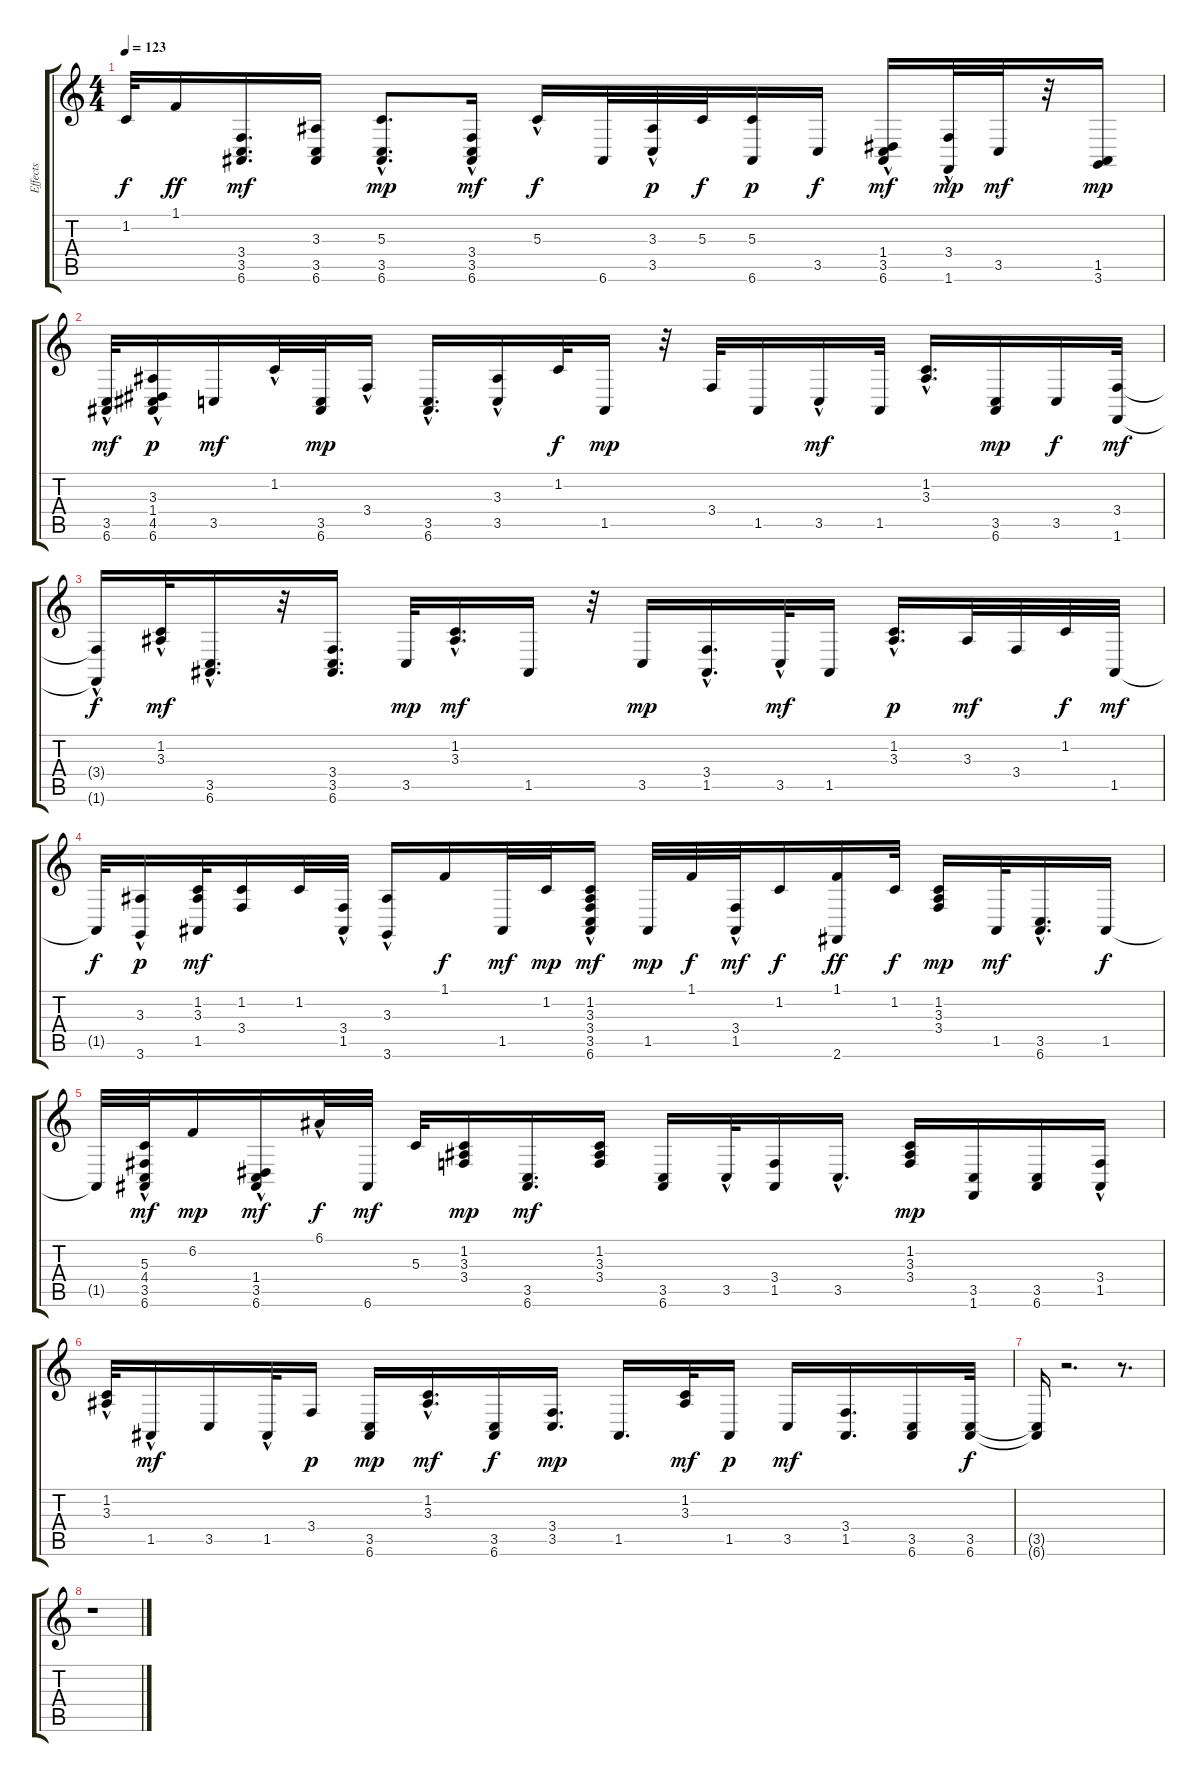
\track ("Effects" "Effects") {instrument rockorgan}
\staff {score tabs}
\tuning (E4 B3 G3 D3 A2 E2) {hide}
\ts (4 4)
\tempo 123
\clef g2
\ks c
1.2{t}.32{dy f} 1.1.16{dy ff} (3.4 3.5 6.6).16{d dy mf} (3.3 3.5 6.6).16 (5.3{hac} 3.5{hac} 6.6{hac}).8{d dy mp} (3.4{hac} 3.5 6.6).16{dy mf volume 13} 5.3{hac}.16{dy f} 6.6.32 (3.3{hac} 3.5{hac}).32{dy p} 5.3.32{dy f} (5.3 6.6).16{dy p} 3.5.16{dy f} (1.4{hac} 3.5 6.6).16{dy mf} (3.4{hac} 1.6).32{dy mp} 3.5.32{dy mf} r.32 (1.5 3.6).16{dy mp} |
(3.5{hac} 6.6).32{dy mf} (3.3 1.4 4.5{hac} 6.6).16{dy p} 3.5.16{dy mf} 1.2{hac}.32 (3.5 6.6).32{dy mp} 3.4{hac}.16 (3.5{hac} 6.6{hac}).16{d} (3.3{hac} 3.5{hac}).16 1.2.32{dy f} 1.5.16{dy mp} r.32 3.4.32 1.5.16 3.5{hac}.16{dy mf} 1.5.32 (1.2{hac} 3.3).16{d} (3.5 6.6).16{dy mp} 3.5.16{dy f} (3.4 1.6).32{dy mf} |
(3.4{hac t} 1.6{t}).16{dy f} (1.2{hac} 3.3{hac}).32{dy mf} (3.5{hac} 6.6{hac}).16{d} r.32 (3.4 3.5 6.6).16{d} 3.5.32{dy mp} (1.2{hac} 3.3{hac}).16{d dy mf} 1.5.16 r.32 3.5.16{dy mp} (3.4{hac} 1.5{hac}).16{d} 3.5{hac}.32{dy mf} 1.5.16 (1.2 3.3{hac}).16{d dy p} 3.3.32{dy mf} 3.4.32 1.2.32{dy f} 1.5.32{dy mf} |
1.5{t}.32{dy f} (3.3 3.6{hac}).16{dy p} (1.2 3.3 1.5).32{dy mf} (1.2 3.4).16 1.2.32 (3.4{hac} 1.5).32 (3.3 3.6{hac}).16 1.1.16{dy f} 1.5.32{dy mf} 1.2.32{dy mp} (1.2 3.3{hac} 3.4 3.5 6.6).16{dy mf} 1.5.32{dy mp} 1.1.32{dy f} (3.4 1.5{hac}).32{dy mf} 1.2.16{dy f} (1.1 2.6).16{dy ff} 1.2.32{dy f} (1.2 3.3 3.4).16{dy mp} 1.5.32{dy mf} (3.5{hac} 6.6{hac}).16{d} 1.5.16{dy f} |
1.5{t}.32 (5.3 4.4{hac} 3.5 6.6).32{dy mf} 6.2.16{dy mp} (1.4 3.5{hac} 6.6).16{dy mf} 6.1{hac}.32{dy f} 6.6.32{dy mf} 5.3.32 (1.2 3.3 3.4).16{dy mp} (3.5 6.6).16{d dy mf} (1.2 3.3 3.4).16 (3.5 6.6).16 3.5{hac}.32 (3.4 1.5).16 3.5{hac}.16{d} (1.2 3.3 3.4).16{dy mp} (3.5 1.6).16 (3.5 6.6).16 (3.4{hac} 1.5{hac}).16 |
(1.2{hac} 3.3{hac}).32 1.5{hac}.16{dy mf} 3.5.16 1.5{hac}.32 3.4.16{dy p} (3.5 6.6).16{dy mp} (1.2{hac} 3.3{hac}).16{d dy mf} (3.5 6.6).16{dy f} (3.4 3.5).16{d dy mp} 1.5.16{d} (1.2 3.3).32{dy mf} 1.5.16{dy p} 3.5.16{dy mf} (3.4 1.5).16{d} (3.5 6.6).16 (3.5 6.6).32{dy f} |
(3.5{t} 6.6{t}).16 r.2{d} r.8{d} |
r.1
